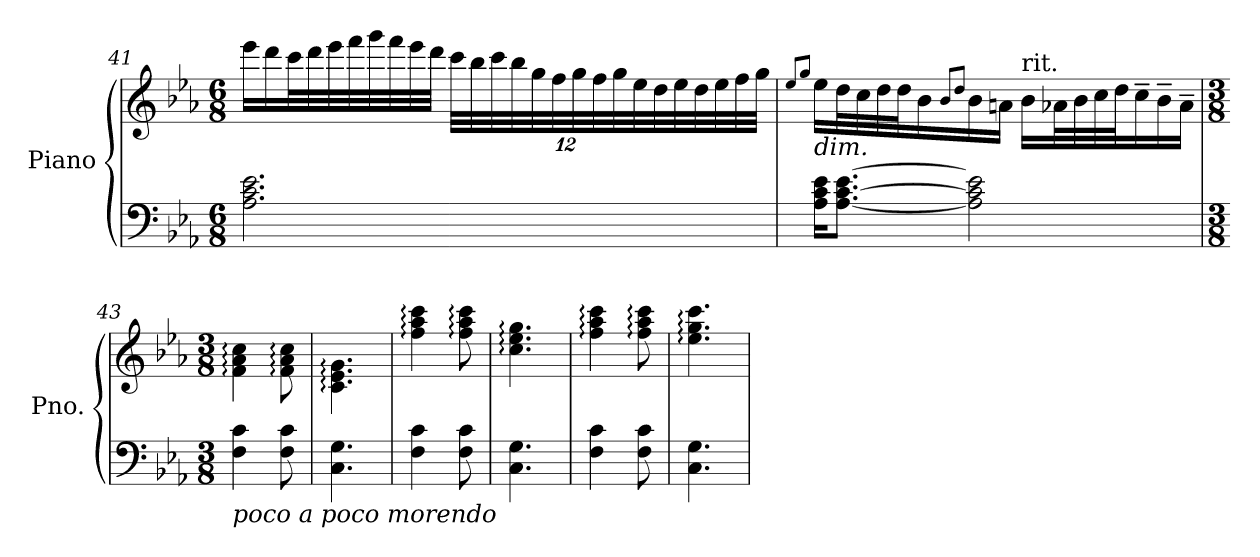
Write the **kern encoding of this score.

**kern	**kern
*part1	*part1
*staff2	*staff1
*I"Piano	*
*I'Pno.	*
!!LO:LB:g=z
*clefF4	*clefG2
*k[b-e-a-]	*k[b-e-a-]
*M6/8	*M6/8
=41	=41
2.A-\ 2.c\ 2.e-\	16eee-:\LL
.	16ddd\
.	32ccc\L
.	32ddd\
.	32eee-\
.	32fff\
.	32ggg\
.	32fff\
.	32eee-\
.	32ddd\JJJ
*	*Xbrackettup
.	48ccc\LL
.	48bb-\
.	48ccc\
.	48bb-\
.	48gg\
.	48ff\
.	48gg\
.	48ff\
.	48gg\
.	48ee-\
.	48dd\
.	48ee-\
.	32dd\L
.	32ee-\
.	32ff\
.	32gg\JJJ
=42	=42
.	8qee-/L
.	8qgg/J
!	!LO:TX:b:i:t=dim.
16A-\ 16c\ 16e-\KL	16ee-\LL
[8.A-\ [8.c\ [8.e-\J	32dd\L
.	32cc\
.	32dd\
.	32dd\J
.	16b-\
.	8qb-/L
.	8qdd/J
2A-\] 2c\] 2e-\]	16b-\
.	16an\JJ
!	!LO:TX:a:t=rit.
.	16b-\LL
.	32a-X\L
.	32b-\
.	32cc\
.	32dd\J
.	16cc~\
.	16b-~\
.	16a-~\JJ
!!LO:LB:g=z
=43	=43
*M3/8	*M3/8
!LO:TX:b:i:t=poco a poco morendo	!
4F\ 4c\	4f\: 4a-\: 4cc\:
8F\ 8c\	8f\: 8a-\: 8cc\:
=44	=44
4.C\ 4.G\	4.c\: 4.e-\: 4.g\:
=45	=45
4F\ 4c\	4ff\: 4aa-\: 4ccc\:
8F\ 8c\	8ff\: 8aa-\: 8ccc\:
=46	=46
4.C\ 4.G\	4.cc\: 4.ee-\: 4.gg\:
!!LO:LB:g=z
=47	=47
4F\ 4c\	4ff\: 4aa-\: 4ccc\:
8F\ 8c\	8ff\: 8aa-\: 8ccc\:
=48	=48
4.C\ 4.G\	4.ee-\: 4.gg\: 4.ccc\:
=	=
*-	*-
